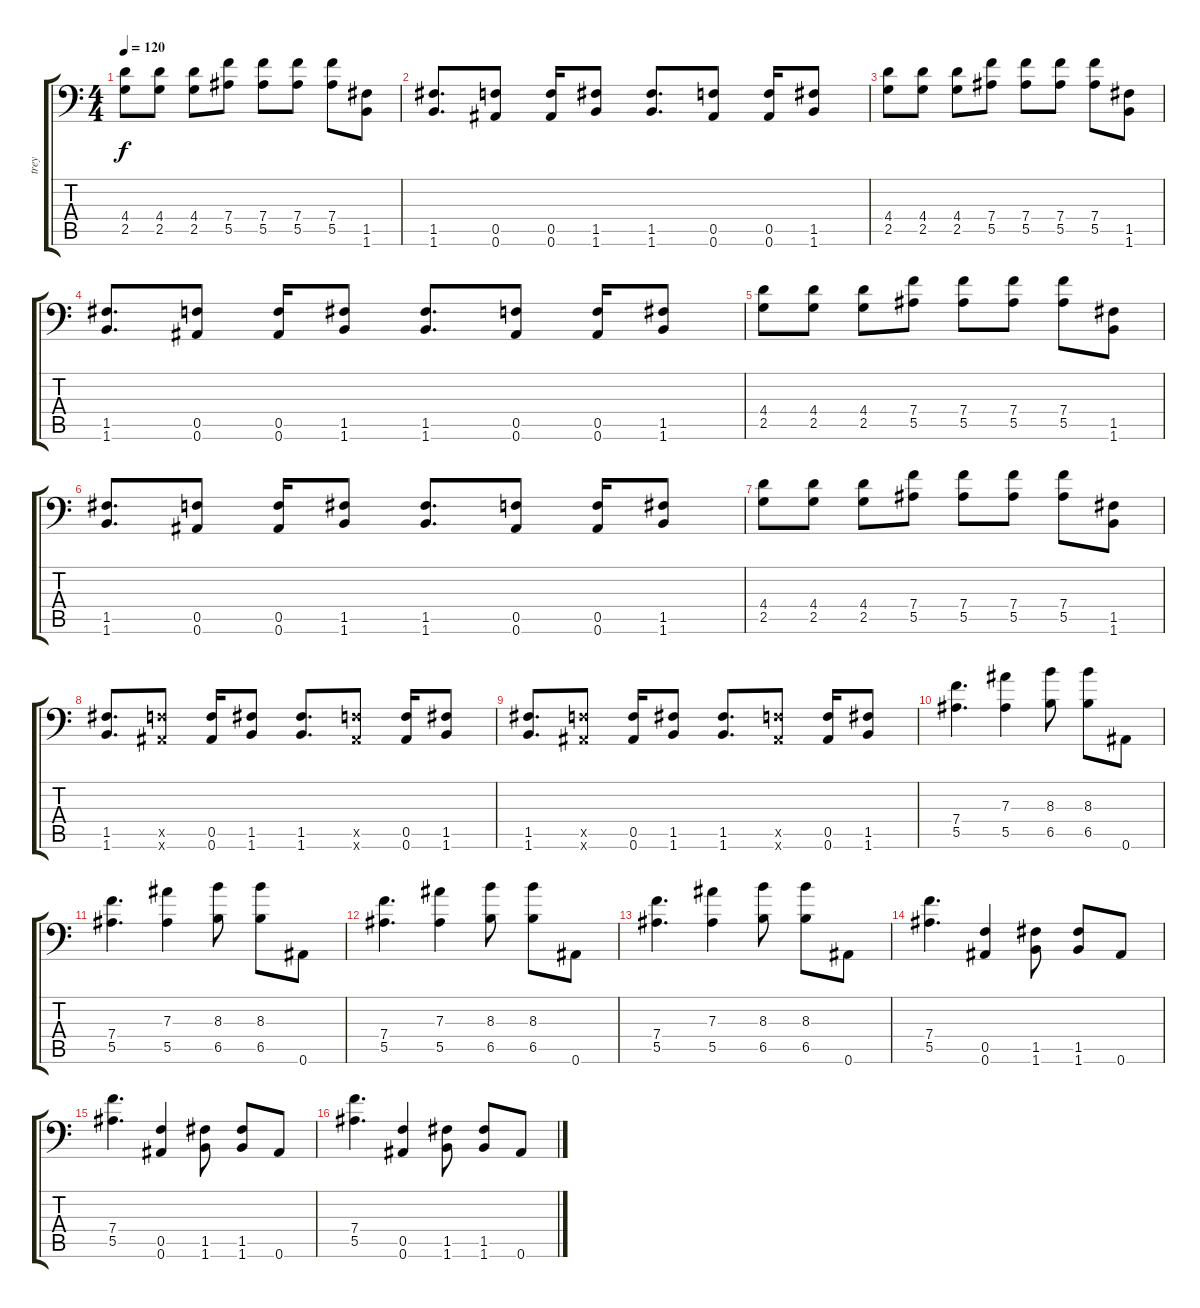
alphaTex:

\track ("trey" "trey") {instrument distortionguitar}
\staff {score tabs}
\tuning (C4 G3 Eb3 Bb2 F2 Bb1) {hide}
\ts (4 4)
\tempo 120
\clef f4
\ks c
(4.4 2.5).8{dy f} (4.4 2.5).8 (4.4 2.5).8 (7.4 5.5).8 (7.4 5.5).8 (7.4 5.5).8 (7.4 5.5).8 (1.5 1.6).8 |
(1.5 1.6).8{d} (0.5 0.6).8 (0.5 0.6).16 (1.5 1.6).8 (1.5 1.6).8{d} (0.5 0.6).8 (0.5 0.6).16 (1.5 1.6).8 |
(4.4 2.5).8 (4.4 2.5).8 (4.4 2.5).8 (7.4 5.5).8 (7.4 5.5).8 (7.4 5.5).8 (7.4 5.5).8 (1.5 1.6).8 |
(1.5 1.6).8{d} (0.5 0.6).8 (0.5 0.6).16 (1.5 1.6).8 (1.5 1.6).8{d} (0.5 0.6).8 (0.5 0.6).16 (1.5 1.6).8 |
(4.4 2.5).8 (4.4 2.5).8 (4.4 2.5).8 (7.4 5.5).8 (7.4 5.5).8 (7.4 5.5).8 (7.4 5.5).8 (1.5 1.6).8 |
(1.5 1.6).8{d} (0.5 0.6).8 (0.5 0.6).16 (1.5 1.6).8 (1.5 1.6).8{d} (0.5 0.6).8 (0.5 0.6).16 (1.5 1.6).8 |
(4.4 2.5).8 (4.4 2.5).8 (4.4 2.5).8 (7.4 5.5).8 (7.4 5.5).8 (7.4 5.5).8 (7.4 5.5).8 (1.5 1.6).8 |
(1.5 1.6).8{d} (0.5{x} 0.6{x}).8 (0.5 0.6).16 (1.5 1.6).8 (1.5 1.6).8{d} (0.5{x} 0.6{x}).8 (0.5 0.6).16 (1.5 1.6).8 |
(1.5 1.6).8{d} (0.5{x} 0.6{x}).8 (0.5 0.6).16 (1.5 1.6).8 (1.5 1.6).8{d} (0.5{x} 0.6{x}).8 (0.5 0.6).16 (1.5 1.6).8 |
(7.4 5.5).4{d} (7.3 5.5).4 (8.3 6.5).8 (8.3 6.5).8 0.6.8 |
(7.4 5.5).4{d} (7.3 5.5).4 (8.3 6.5).8 (8.3 6.5).8 0.6.8 |
(7.4 5.5).4{d} (7.3 5.5).4 (8.3 6.5).8 (8.3 6.5).8 0.6.8 |
(7.4 5.5).4{d} (7.3 5.5).4 (8.3 6.5).8 (8.3 6.5).8 0.6.8 |
(7.4 5.5).4{d} (0.5 0.6).4 (1.5 1.6).8 (1.5 1.6).8 0.6.8 |
(7.4 5.5).4{d} (0.5 0.6).4 (1.5 1.6).8 (1.5 1.6).8 0.6.8 |
(7.4 5.5).4{d} (0.5 0.6).4 (1.5 1.6).8 (1.5 1.6).8 0.6.8
